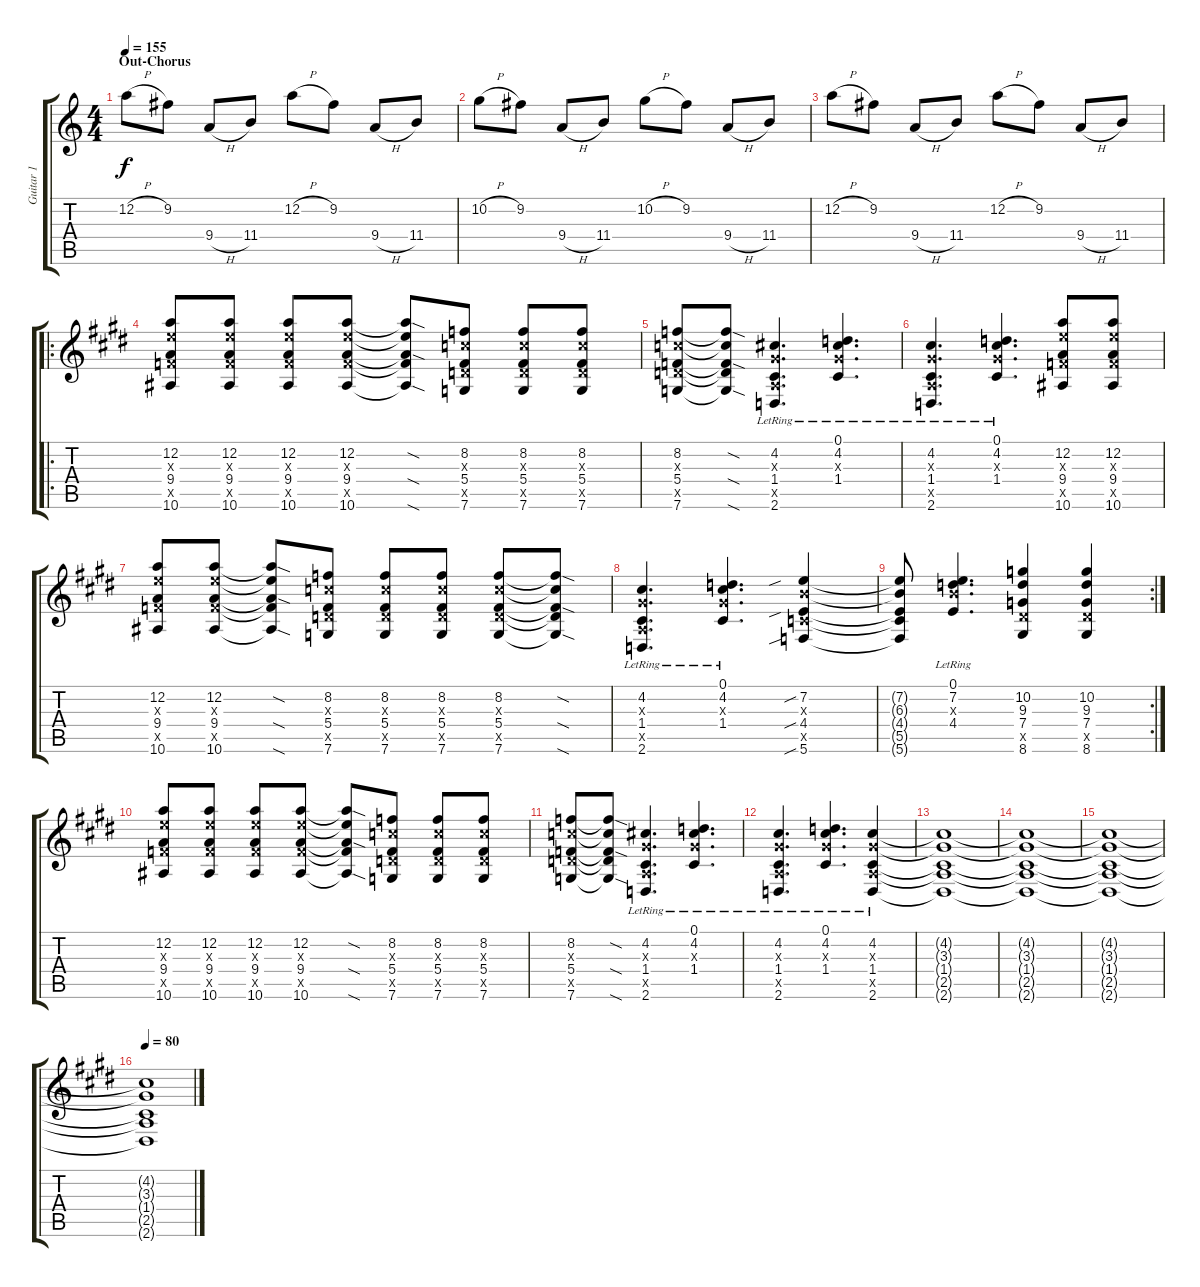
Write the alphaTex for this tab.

\track ("Guitar 1" "Guitar 1") {instrument distortionguitar}
\staff {score tabs}
\tuning (D4 A3 F3 C3 G2 C2) {hide}
\ts (4 4)
\section ("" "Out-Chorus")
\tempo 155
\clef g2
\ks c
12.2{h}.8{dy f} 9.2.8 9.4{h}.8 11.4.8 12.2{h}.8 9.2.8 9.4{h}.8 11.4.8 |
10.2{h}.8 9.2.8 9.4{h}.8 11.4.8 10.2{h}.8 9.2.8 9.4{h}.8 11.4.8 |
12.2{h}.8 9.2.8 9.4{h}.8 11.4.8 12.2{h}.8 9.2.8 9.4{h}.8 11.4.8 |
\ro
\ks e
(12.2 11.3{x} 9.4 10.5{x} 10.6).8 (12.2 11.3{x} 9.4 10.5{x} 10.6).8 (12.2 11.3{x} 9.4 10.5{x} 10.6).8 (12.2 11.3{x} 9.4 10.5{x} 10.6).8 (12.2{sod t} 11.3{t} 9.4{sod t} 10.5{t} 10.6{sod t}).8 (8.2 7.3{x} 5.4 7.5{x} 7.6).8 (8.2 7.3{x} 5.4 7.5{x} 7.6).8 (8.2 7.3{x} 5.4 7.5{x} 7.6).8 |
(8.2 7.3{x} 5.4 7.5{x} 7.6).8 (8.2{sod t} 7.3{t} 5.4{sod t} 7.5{t} 7.6{sod t}).8 (4.2{lr} 3.3{x} 1.4{lr} 2.5{x} 2.6{lr}).4{d} (0.1{lr} 4.2{lr} 3.3{x} 1.4{lr}).4{d} |
(4.2{lr} 3.3{x} 1.4{lr} 2.5{x} 2.6{lr}).4{d} (0.1{lr} 4.2{lr} 3.3{x} 1.4{lr}).4{d} (12.2 11.3{x} 9.4 10.5{x} 10.6).8 (12.2 11.3{x} 9.4 10.5{x} 10.6).8 |
(12.2 11.3{x} 9.4 10.5{x} 10.6).8 (12.2 11.3{x} 9.4 10.5{x} 10.6).8 (12.2{sod t} 11.3{t} 9.4{sod t} 10.5{t} 10.6{sod t}).8 (8.2 7.3{x} 5.4 7.5{x} 7.6).8 (8.2 7.3{x} 5.4 7.5{x} 7.6).8 (8.2 7.3{x} 5.4 7.5{x} 7.6).8 (8.2 7.3{x} 5.4 7.5{x} 7.6).8 (8.2{sod t} 7.3{t} 5.4{sod t} 7.5{t} 7.6{sod t}).8 |
(4.2{lr} 3.3{x} 1.4{lr} 2.5{x} 2.6{lr}).4{d} (0.1{lr} 4.2{lr} 3.3{x} 1.4{lr}).4{d} (7.2{sib} 6.3{x} 4.4{sib} 5.5{x} 5.6{sib}).4 |
\rc 2
(7.2{t} 6.3{t} 4.4{t} 5.5{t} 5.6{t}).8 (0.1{lr} 7.2{lr} 6.3{x} 4.4{lr}).4{d} (10.2 9.3 7.4 8.5{x} 8.6).4 (10.2 9.3 7.4 8.5{x} 8.6).4 |
(12.2 11.3{x} 9.4 10.5{x} 10.6).8 (12.2 11.3{x} 9.4 10.5{x} 10.6).8 (12.2 11.3{x} 9.4 10.5{x} 10.6).8 (12.2 11.3{x} 9.4 10.5{x} 10.6).8 (12.2{sod t} 11.3{t} 9.4{sod t} 10.5{t} 10.6{sod t}).8 (8.2 7.3{x} 5.4 7.5{x} 7.6).8 (8.2 7.3{x} 5.4 7.5{x} 7.6).8 (8.2 7.3{x} 5.4 7.5{x} 7.6).8 |
(8.2 7.3{x} 5.4 7.5{x} 7.6).8 (8.2{sod t} 7.3{t} 5.4{sod t} 7.5{t} 7.6{sod t}).8 (4.2{lr} 3.3{x} 1.4{lr} 2.5{x} 2.6{lr}).4{d} (0.1{lr} 4.2{lr} 3.3{x} 1.4{lr}).4{d} |
(4.2{lr} 3.3{x} 1.4{lr} 2.5{x} 2.6{lr}).4{d} (0.1{lr} 4.2{lr} 3.3{x} 1.4{lr}).4{d} (4.2{lr} 3.3{x} 1.4{lr} 2.5{x} 2.6{lr}).4 |
(4.2{t} 3.3{t} 1.4{t} 2.5{t} 2.6{t}).1 |
(4.2{t} 3.3{t} 1.4{t} 2.5{t} 2.6{t}).1 |
(4.2{t} 3.3{t} 1.4{t} 2.5{t} 2.6{t}).1 |
\tempo 80
(4.2{t} 3.3{t} 1.4{t} 2.5{t} 2.6{t}).1
